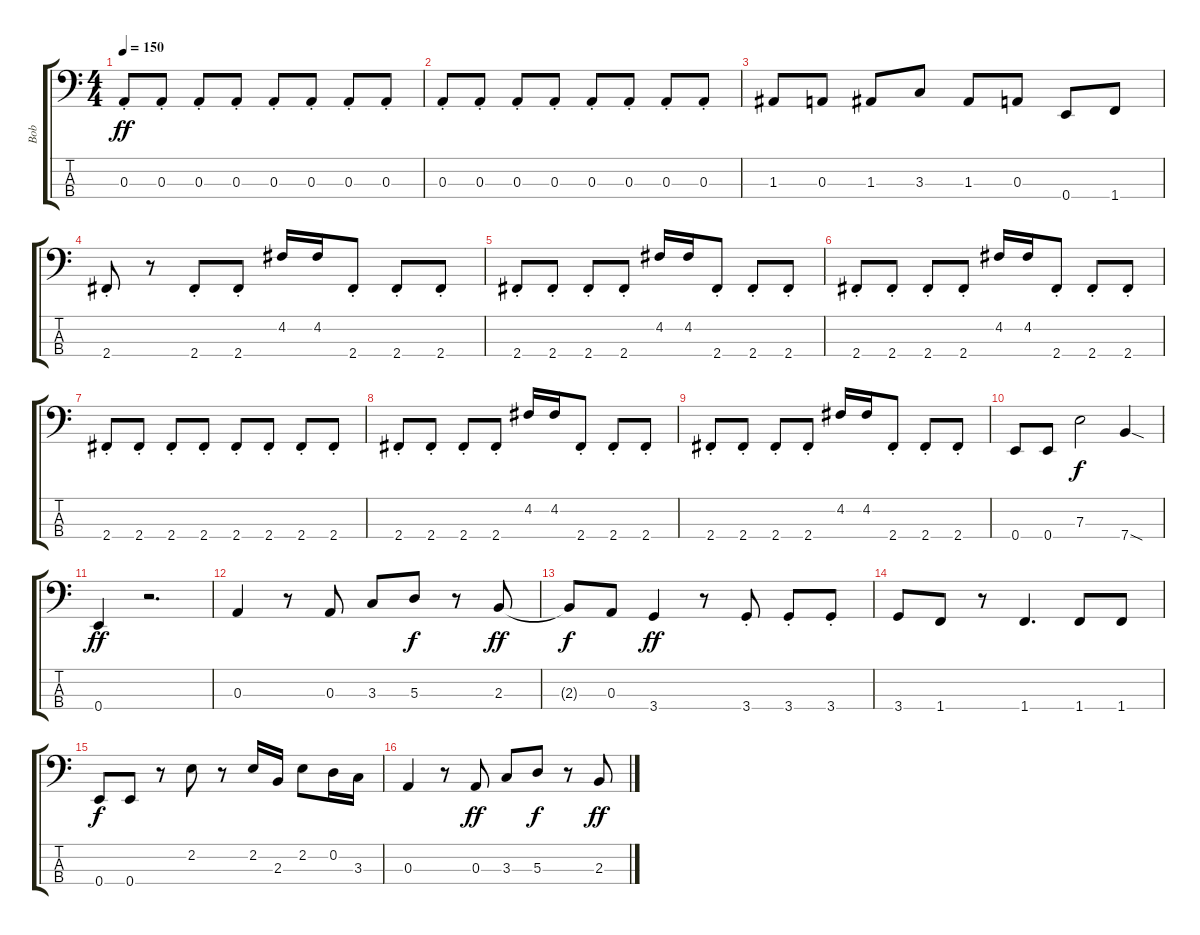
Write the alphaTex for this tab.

\track ("Bob" "Bob") {instrument electricbasspick}
\staff {score tabs}
\tuning (G2 D2 A1 E1) {hide}
\ts (4 4)
\tempo 150
\clef f4
\ks c
0.3{st}.8{dy ff} 0.3{st}.8 0.3{st}.8 0.3{st}.8 0.3{st}.8 0.3{st}.8 0.3{st}.8 0.3{st}.8 |
0.3{st}.8 0.3{st}.8 0.3{st}.8 0.3{st}.8 0.3{st}.8 0.3{st}.8 0.3{st}.8 0.3{st}.8 |
1.3.8 0.3.8 1.3.8 3.3.8 1.3.8 0.3.8 0.4.8 1.4.8 |
2.4{st}.8 r.8 2.4{st}.8 2.4{st}.8 4.2.16 4.2.16 2.4{st}.8 2.4{st}.8 2.4{st}.8 |
2.4{st}.8 2.4{st}.8 2.4{st}.8 2.4{st}.8 4.2.16 4.2.16 2.4{st}.8 2.4{st}.8 2.4{st}.8 |
2.4{st}.8 2.4{st}.8 2.4{st}.8 2.4{st}.8 4.2.16 4.2.16 2.4{st}.8 2.4{st}.8 2.4{st}.8 |
2.4{st}.8 2.4{st}.8 2.4{st}.8 2.4{st}.8 2.4{st}.8 2.4{st}.8 2.4{st}.8 2.4{st}.8 |
2.4{st}.8 2.4{st}.8 2.4{st}.8 2.4{st}.8 4.2.16 4.2.16 2.4{st}.8 2.4{st}.8 2.4{st}.8 |
2.4{st}.8 2.4{st}.8 2.4{st}.8 2.4{st}.8 4.2.16 4.2.16 2.4{st}.8 2.4{st}.8 2.4{st}.8 |
0.4.8 0.4.8 7.3.2{dy f} 7.4{sod}.4 |
0.4.4{dy ff} r.2{d} |
0.3.4 r.8 0.3.8 3.3.8 5.3.8{dy f} r.8 2.3.8{dy ff} |
2.3{t}.8{dy f} 0.3.8 3.4.4{dy ff} r.8 3.4{st}.8 3.4{st}.8 3.4{st}.8 |
3.4.8 1.4.8 r.8 1.4.4{d} 1.4.8 1.4.8 |
0.4.8{dy f} 0.4.8 r.8 2.2.8 r.8 2.2.16 2.3.16 2.2.8 0.2.16 3.3.16 |
0.3.4 r.8 0.3.8{dy ff} 3.3.8 5.3.8{dy f} r.8 2.3.8{dy ff}
